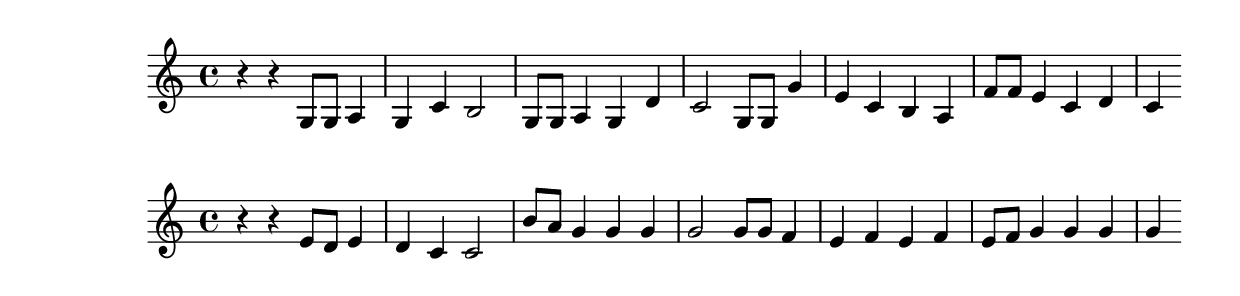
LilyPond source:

\new Staff  = xawzbbdzwawyzye { r 4  
      r 4  
      g 8  
      g 8  
      a 4  
      g 4  
      c' 4  
      b 2  
      g 8  
      g 8  
      a 4  
      g 4  
      d' 4  
      c' 2  
      g 8  
      g 8  
      g' 4  
      e' 4  
      c' 4  
      b 4  
      a 4  
      f' 8  
      f' 8  
      e' 4  
      c' 4  
      d' 4  
      c' 4  
       } 
     
 
\new Staff  = xawzbbdyxdcebdc { r 4  
      r 4  
      e' 8  
      d' 8  
      e' 4  
      d' 4  
      c' 4  
      c' 2  
      b' 8  
      a' 8  
      g' 4  
      g' 4  
      g' 4  
      g' 2  
      g' 8  
      g' 8  
      f' 4  
      e' 4  
      f' 4  
      e' 4  
      f' 4  
      e' 8  
      f' 8  
      g' 4  
      g' 4  
      g' 4  
      g' 4  
       } 
     
 
